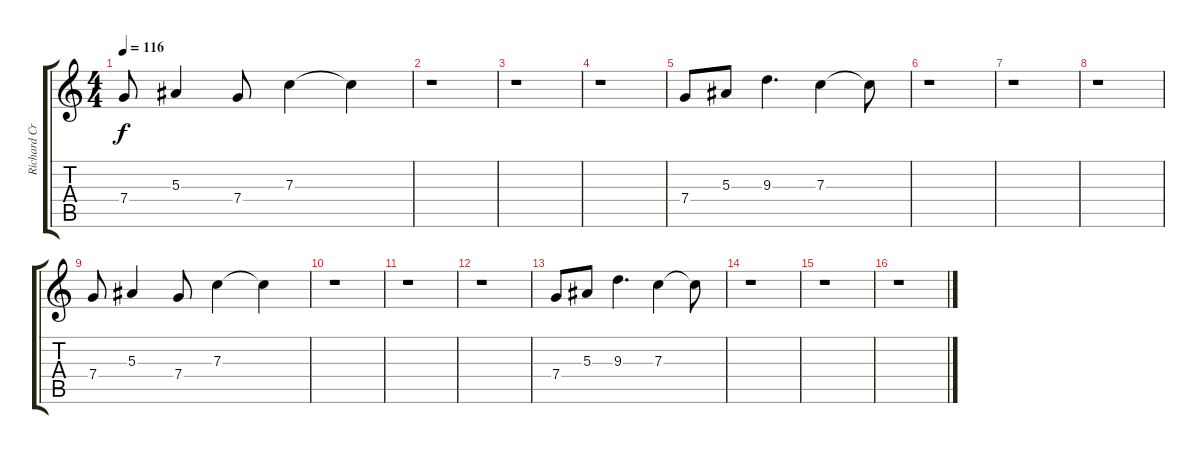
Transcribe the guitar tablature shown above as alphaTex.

\track ("Richard Cruspe" "Richard Cr") {instrument distortionguitar}
\staff {score tabs}
\tuning (D4 A3 F3 C3 G2 C2) {hide}
\ts (4 4)
\tempo 116
\clef g2
\ks c
7.4.8{dy f volume 16 instrument electricguitarclean} 5.3.4 7.4.8 7.3.4 7.3{t}.4 |
r.1 |
r.1 |
r.1 |
7.4.8 5.3.8 9.3.4{d} 7.3.4 7.3{t}.8 |
r.1 |
r.1 |
r.1 |
7.4.8 5.3.4 7.4.8 7.3.4 7.3{t}.4 |
r.1 |
r.1 |
r.1 |
7.4.8 5.3.8 9.3.4{d} 7.3.4 7.3{t}.8 |
r.1 |
r.1 |
r.1
